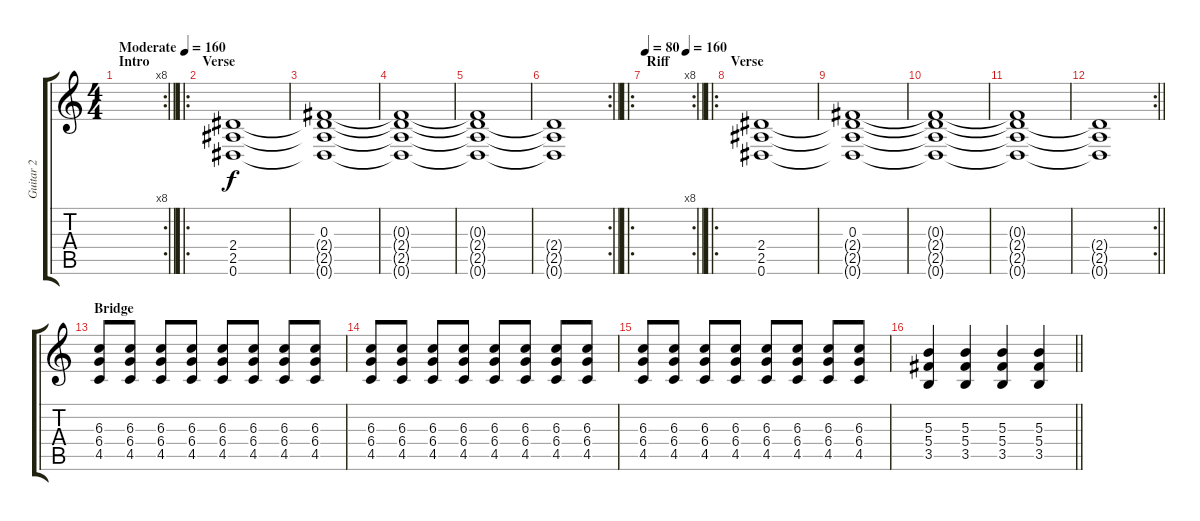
\track ("Guitar 2" "Guitar 2") {instrument distortionguitar}
\staff {score tabs}
\tuning (Eb4 Bb3 Gb3 Db3 Ab2 Eb2) {hide}
\rc 8
\ts (4 4)
\section ("" "Intro")
\tempo (160 "Moderate")
\tempo 80
\tempo (160 "Moderate")
\clef g2
\barLineRight lightlight
\ks c
|
\ro
\section ("" "Verse")
(2.4 2.5 0.6).1 |
(0.3 2.4{t} 2.5{t} 0.6{t}).1 |
(0.3{t} 2.4{t} 2.5{t} 0.6{t}).1 |
(0.3{t} 2.4{t} 2.5{t} 0.6{t}).1 |
\rc 2
\barLineRight lightlight
(2.4{t} 2.5{t} 0.6{t}).1 |
\ro
\rc 8
\section ("" "Riff")
\tempo 80
\tempo (160 0.890625)
\barLineRight lightlight
|
\ro
\section ("" "Verse")
(2.4 2.5 0.6).1 |
(0.3 2.4{t} 2.5{t} 0.6{t}).1 |
(0.3{t} 2.4{t} 2.5{t} 0.6{t}).1 |
(0.3{t} 2.4{t} 2.5{t} 0.6{t}).1 |
\rc 2
\barLineRight lightlight
(2.4{t} 2.5{t} 0.6{t}).1 |
\section ("" "Bridge")
(6.3 6.4 4.5).8 (6.3 6.4 4.5).8 (6.3 6.4 4.5).8 (6.3 6.4 4.5).8 (6.3 6.4 4.5).8 (6.3 6.4 4.5).8 (6.3 6.4 4.5).8 (6.3 6.4 4.5).8 |
(6.3 6.4 4.5).8 (6.3 6.4 4.5).8 (6.3 6.4 4.5).8 (6.3 6.4 4.5).8 (6.3 6.4 4.5).8 (6.3 6.4 4.5).8 (6.3 6.4 4.5).8 (6.3 6.4 4.5).8 |
(6.3 6.4 4.5).8 (6.3 6.4 4.5).8 (6.3 6.4 4.5).8 (6.3 6.4 4.5).8 (6.3 6.4 4.5).8 (6.3 6.4 4.5).8 (6.3 6.4 4.5).8 (6.3 6.4 4.5).8 |
\barLineRight lightlight
(5.3 5.4 3.5).4 (5.3 5.4 3.5).4 (5.3 5.4 3.5).4 (5.3 5.4 3.5).4
